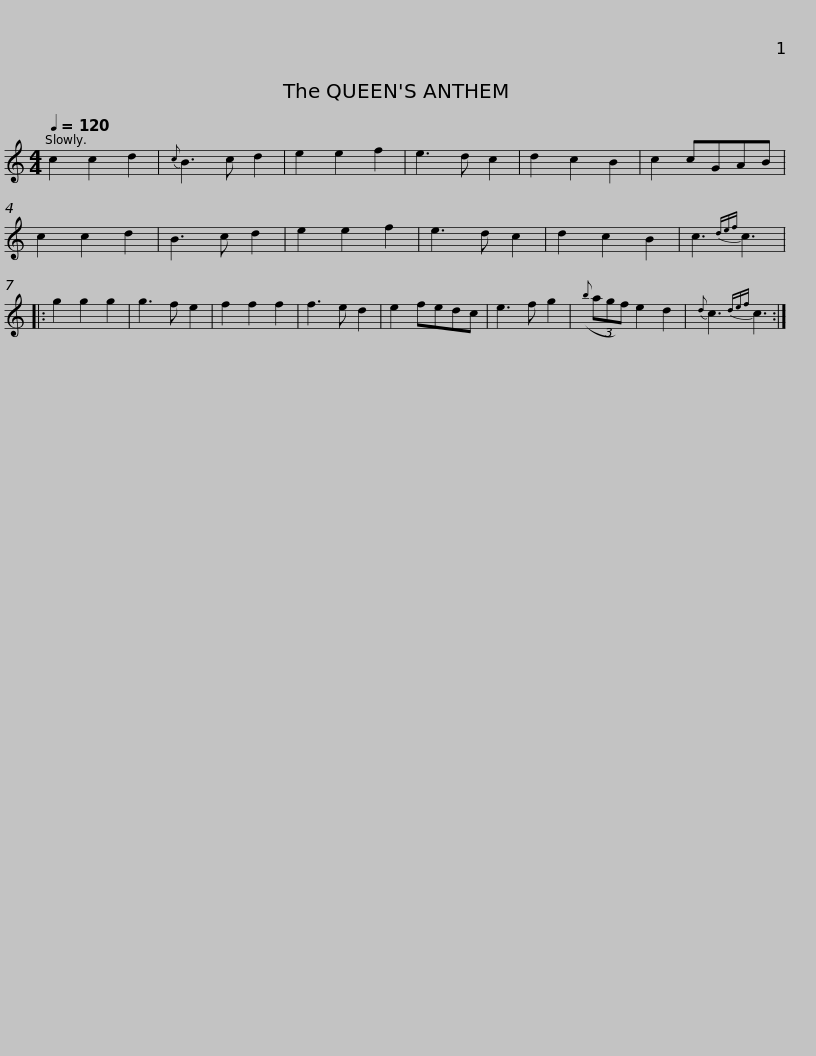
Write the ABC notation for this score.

X:1
L:1/8
Q:1/4=120
M:4/4
I:linebreak $
K:C
V:1 treble
V:1
 c2 c2 d2 |{c} B3 c d2 | e2 e2 f2 | e3 d c2 | d2 c2 B2 | %5
 c2 cGAB | c2 c2 d2 | B3 c d2 | e2 e2 f2 | e3 d c2 | %10
 d2 c2 B2 |$ c3{def} c3 |: g2 g2 g2 | g3 f e2 | f2 f2 f2 | %15
 f3 e d2 | e2 fedc | e3 f g2 |({b} (3agf) e2 d2 |{d} c3{def} c3 :| %20
